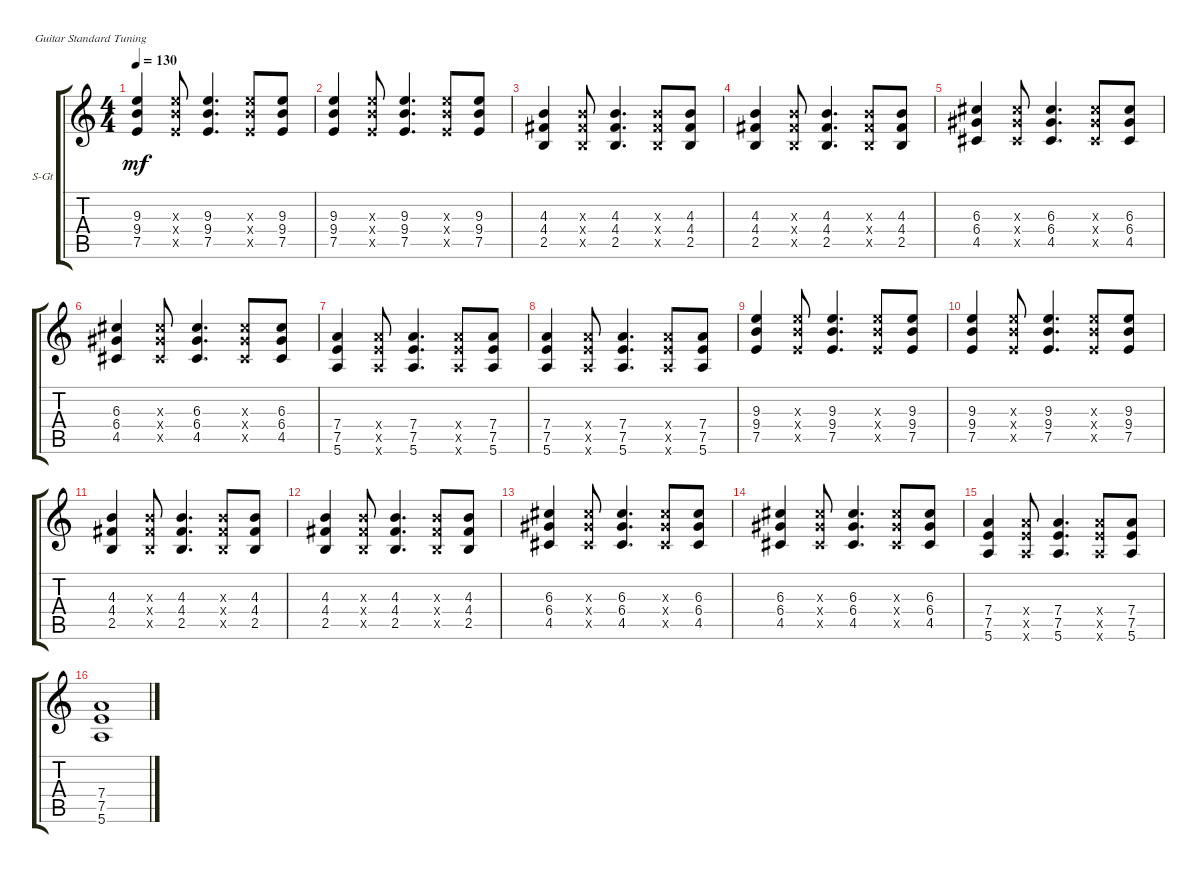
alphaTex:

\defaultSystemsLayout 4
\bracketExtendMode groupsimilarinstruments
\firstSystemTrackNameOrientation horizontal
\otherSystemsTrackNameOrientation horizontal
\track ("Guitar 1" "S-Gt") {instrument acousticguitarsteel}
\staff {score tabs}
\tuning (E4 B3 G3 D3 A2 E2)
\ts (4 4)
\tempo 130
\clef g2
\ks c
(7.5 9.3 9.4).4{dy mf} (7.5{x} 9.3{x} 9.4{x}).8 (7.5 9.3 9.4).4{d} (7.5{x} 9.3{x} 9.4{x}).8 (7.5 9.3 9.4).8 |
(7.5 9.3 9.4).4 (7.5{x} 9.3{x} 9.4{x}).8 (7.5 9.3 9.4).4{d} (7.5{x} 9.3{x} 9.4{x}).8 (7.5 9.3 9.4).8 |
(2.5 4.3 4.4).4 (2.5{x} 4.3{x} 4.4{x}).8 (2.5 4.3 4.4).4{d} (2.5{x} 4.3{x} 4.4{x}).8 (2.5 4.3 4.4).8 |
(2.5 4.3 4.4).4 (2.5{x} 4.3{x} 4.4{x}).8 (2.5 4.3 4.4).4{d} (2.5{x} 4.3{x} 4.4{x}).8 (2.5 4.3 4.4).8 |
(6.3 6.4 4.5).4 (4.5{x} 6.3{x} 6.4{x}).8 (6.3 6.4 4.5).4{d} (6.3{x} 6.4{x} 4.5{x}).8 (6.3 6.4 4.5).8 |
(6.3 6.4 4.5).4 (4.5{x} 6.3{x} 6.4{x}).8 (6.3 6.4 4.5).4{d} (6.3{x} 6.4{x} 4.5{x}).8 (6.3 6.4 4.5).8 |
(7.5 7.4 5.6).4 (7.5{x} 7.4{x} 5.6{x}).8 (7.5 7.4 5.6).4{d} (7.5{x} 7.4{x} 5.6{x}).8 (7.5 7.4 5.6).8 |
(7.5 7.4 5.6).4 (7.5{x} 7.4{x} 5.6{x}).8 (7.5 7.4 5.6).4{d} (7.5{x} 7.4{x} 5.6{x}).8 (7.5 7.4 5.6).8 |
(7.5 9.3 9.4).4 (7.5{x} 9.3{x} 9.4{x}).8 (7.5 9.3 9.4).4{d} (7.5{x} 9.3{x} 9.4{x}).8 (7.5 9.3 9.4).8 |
(7.5 9.3 9.4).4 (7.5{x} 9.3{x} 9.4{x}).8 (7.5 9.3 9.4).4{d} (7.5{x} 9.3{x} 9.4{x}).8 (7.5 9.3 9.4).8 |
(2.5 4.3 4.4).4 (2.5{x} 4.3{x} 4.4{x}).8 (2.5 4.3 4.4).4{d} (2.5{x} 4.3{x} 4.4{x}).8 (2.5 4.3 4.4).8 |
(2.5 4.3 4.4).4 (2.5{x} 4.3{x} 4.4{x}).8 (2.5 4.3 4.4).4{d} (2.5{x} 4.3{x} 4.4{x}).8 (2.5 4.3 4.4).8 |
(6.3 6.4 4.5).4 (4.5{x} 6.3{x} 6.4{x}).8 (6.3 6.4 4.5).4{d} (6.3{x} 6.4{x} 4.5{x}).8 (6.3 6.4 4.5).8 |
(6.3 6.4 4.5).4 (4.5{x} 6.3{x} 6.4{x}).8 (6.3 6.4 4.5).4{d} (6.3{x} 6.4{x} 4.5{x}).8 (6.3 6.4 4.5).8 |
(7.5 7.4 5.6).4 (7.5{x} 7.4{x} 5.6{x}).8 (7.5 7.4 5.6).4{d} (7.5{x} 7.4{x} 5.6{x}).8 (7.5 7.4 5.6).8 |
(7.5 7.4 5.6).1
